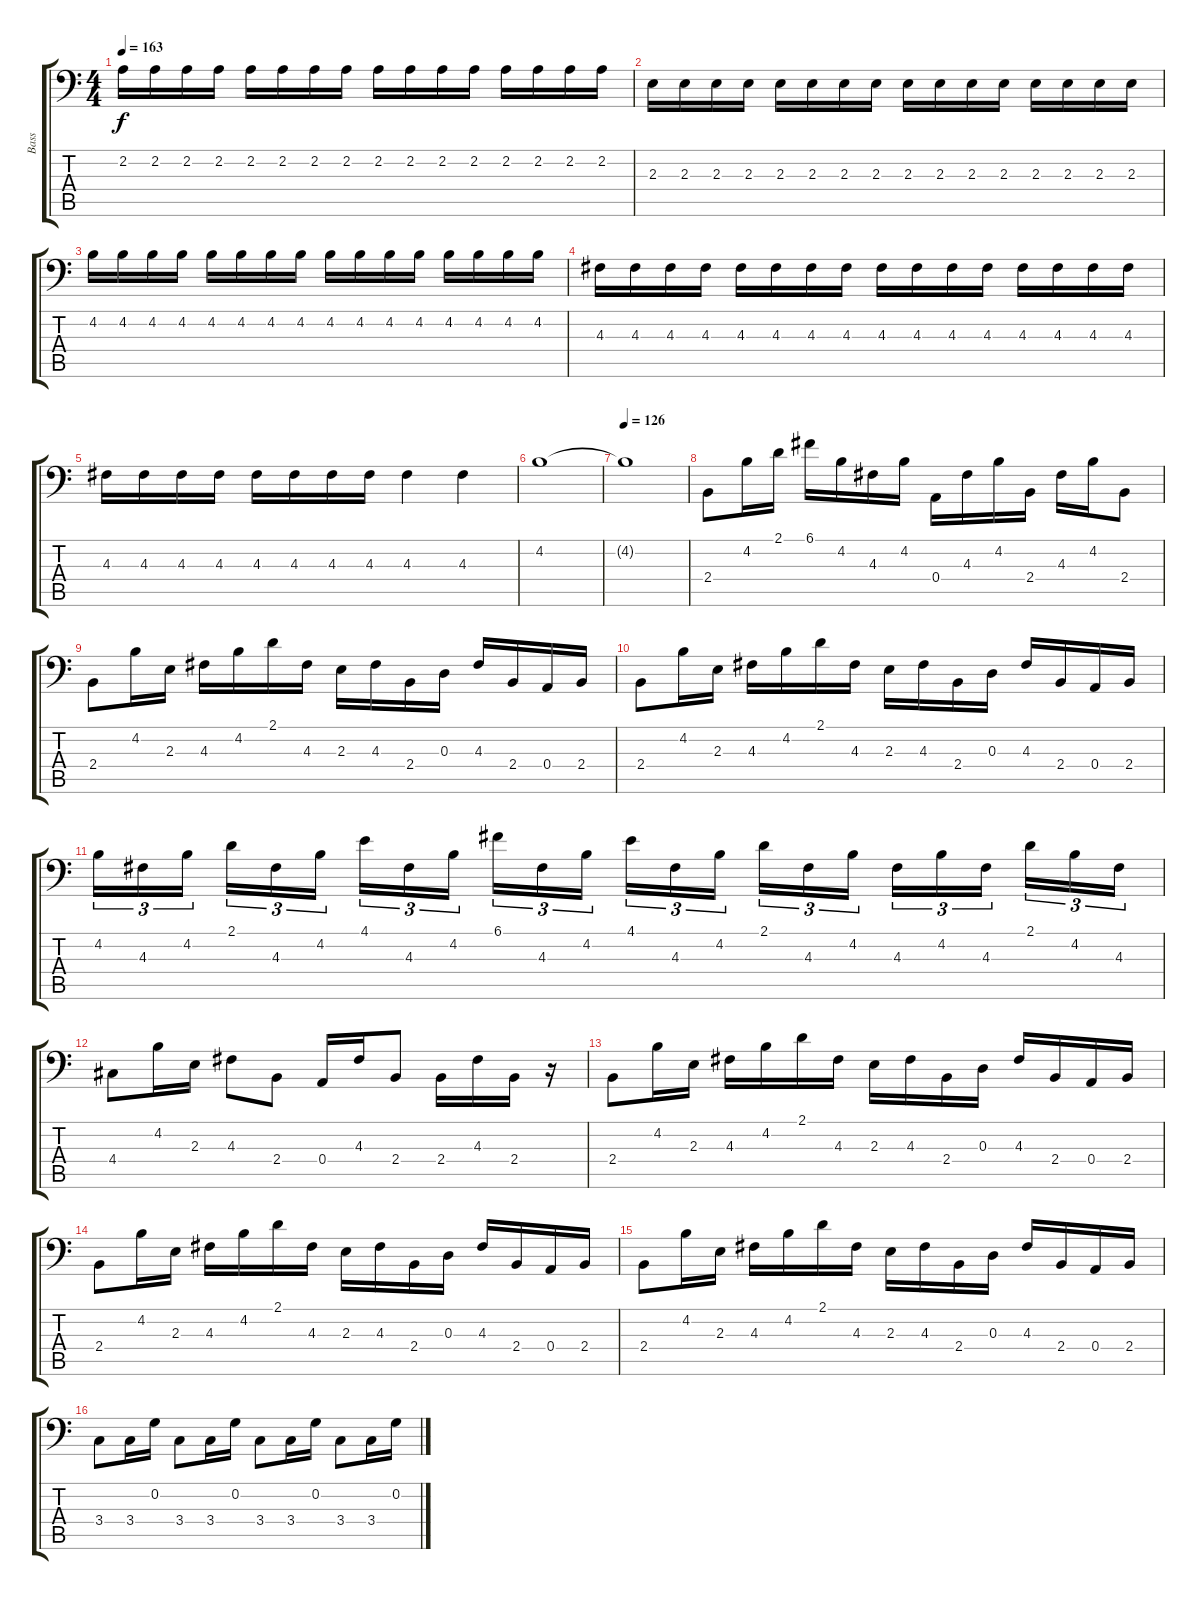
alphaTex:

\track ("Bass" "Bass") {instrument electricbasspick}
\staff {score tabs}
\tuning (C3 G2 D2 A1 E1 B0) {hide}
\ts (4 4)
\tempo 163
\clef f4
\ks c
2.2.16{dy f} 2.2.16 2.2.16 2.2.16 2.2.16 2.2.16 2.2.16 2.2.16 2.2.16 2.2.16 2.2.16 2.2.16 2.2.16 2.2.16 2.2.16 2.2.16 |
2.3.16 2.3.16 2.3.16 2.3.16 2.3.16 2.3.16 2.3.16 2.3.16 2.3.16 2.3.16 2.3.16 2.3.16 2.3.16 2.3.16 2.3.16 2.3.16 |
4.2.16 4.2.16 4.2.16 4.2.16 4.2.16 4.2.16 4.2.16 4.2.16 4.2.16 4.2.16 4.2.16 4.2.16 4.2.16 4.2.16 4.2.16 4.2.16 |
4.3.16 4.3.16 4.3.16 4.3.16 4.3.16 4.3.16 4.3.16 4.3.16 4.3.16 4.3.16 4.3.16 4.3.16 4.3.16 4.3.16 4.3.16 4.3.16 |
4.3.16 4.3.16 4.3.16 4.3.16 4.3.16 4.3.16 4.3.16 4.3.16 4.3.4 4.3.4 |
4.2.1 |
\tempo 126
4.2{t}.1 |
2.4.8 4.2.16 2.1.16 6.1.16 4.2.16 4.3.16 4.2.16 0.4.16 4.3.16 4.2.16 2.4.16 4.3.16 4.2.16 2.4.8 |
2.4.8 4.2.16 2.3.16 4.3.16 4.2.16 2.1.16 4.3.16 2.3.16 4.3.16 2.4.16 0.3.16 4.3.16 2.4.16 0.4.16 2.4.16 |
2.4.8 4.2.16 2.3.16 4.3.16 4.2.16 2.1.16 4.3.16 2.3.16 4.3.16 2.4.16 0.3.16 4.3.16 2.4.16 0.4.16 2.4.16 |
4.2.16{tu (3 2)} 4.3.16{tu (3 2)} 4.2.16{tu (3 2)} 2.1.16{tu (3 2)} 4.3.16{tu (3 2)} 4.2.16{tu (3 2)} 4.1.16{tu (3 2)} 4.3.16{tu (3 2)} 4.2.16{tu (3 2)} 6.1.16{tu (3 2)} 4.3.16{tu (3 2)} 4.2.16{tu (3 2)} 4.1.16{tu (3 2)} 4.3.16{tu (3 2)} 4.2.16{tu (3 2)} 2.1.16{tu (3 2)} 4.3.16{tu (3 2)} 4.2.16{tu (3 2)} 4.3.16{tu (3 2)} 4.2.16{tu (3 2)} 4.3.16{tu (3 2)} 2.1.16{tu (3 2)} 4.2.16{tu (3 2)} 4.3.16{tu (3 2)} |
4.4.8 4.2.16 2.3.16 4.3.8 2.4.8 0.4.16 4.3.16 2.4.8 2.4.16 4.3.16 2.4.16 r.16 |
2.4.8 4.2.16 2.3.16 4.3.16 4.2.16 2.1.16 4.3.16 2.3.16 4.3.16 2.4.16 0.3.16 4.3.16 2.4.16 0.4.16 2.4.16 |
2.4.8 4.2.16 2.3.16 4.3.16 4.2.16 2.1.16 4.3.16 2.3.16 4.3.16 2.4.16 0.3.16 4.3.16 2.4.16 0.4.16 2.4.16 |
2.4.8 4.2.16 2.3.16 4.3.16 4.2.16 2.1.16 4.3.16 2.3.16 4.3.16 2.4.16 0.3.16 4.3.16 2.4.16 0.4.16 2.4.16 |
3.4.8 3.4.16 0.2.16 3.4.8 3.4.16 0.2.16 3.4.8 3.4.16 0.2.16 3.4.8 3.4.16 0.2.16
